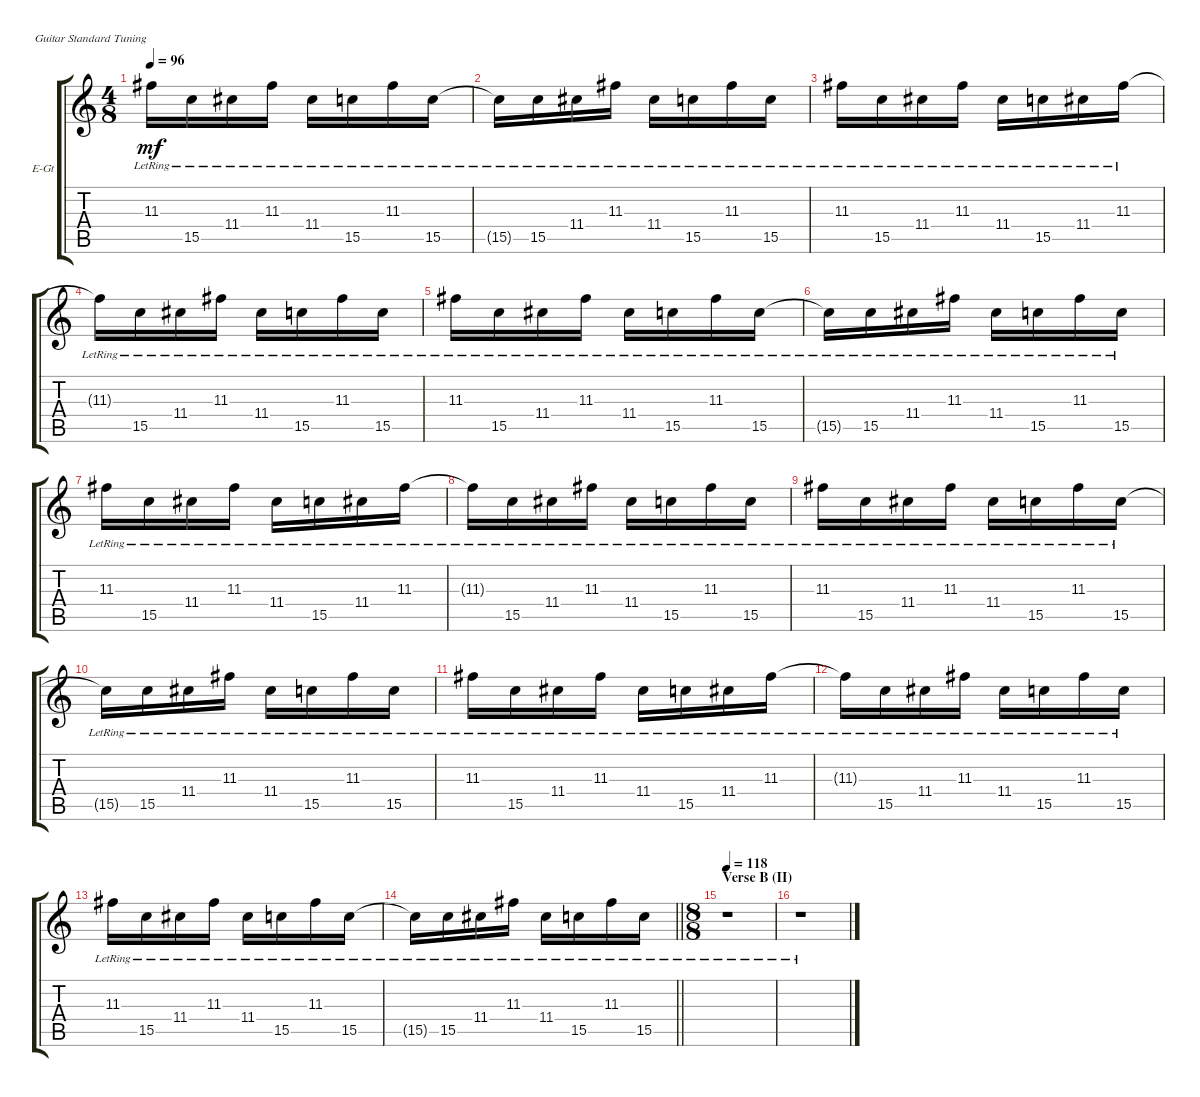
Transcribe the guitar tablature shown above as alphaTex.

\bracketExtendMode groupsimilarinstruments
\firstSystemTrackNameOrientation horizontal
\otherSystemsTrackNameOrientation horizontal
\track ("Paul Masvidal (Clean)" "E-Gt") {instrument electricguitarjazz}
\staff {score tabs}
\tuning (E4 B3 G3 D3 A2 E2)
\ts (4 8)
\tempo 96
\clef g2
\ks c
11.3{lr}.16{dy mf} 15.5{lr}.16 11.4{lr}.16 11.3{lr}.16 11.4{lr}.16 15.5{lr}.16 11.3{lr}.16 15.5{lr}.16 |
15.5{lr t}.16 15.5{lr}.16 11.4{lr}.16 11.3{lr}.16 11.4{lr}.16 15.5{lr}.16 11.3{lr}.16 15.5{lr}.16 |
11.3{lr}.16 15.5{lr}.16 11.4{lr}.16 11.3{lr}.16 11.4{lr}.16 15.5{lr}.16 11.4{lr}.16 11.3{lr}.16 |
11.3{lr t}.16 15.5{lr}.16 11.4{lr}.16 11.3{lr}.16 11.4{lr}.16 15.5{lr}.16 11.3{lr}.16 15.5{lr}.16 |
11.3{lr}.16 15.5{lr}.16 11.4{lr}.16 11.3{lr}.16 11.4{lr}.16 15.5{lr}.16 11.3{lr}.16 15.5{lr}.16 |
15.5{lr t}.16 15.5{lr}.16 11.4{lr}.16 11.3{lr}.16 11.4{lr}.16 15.5{lr}.16 11.3{lr}.16 15.5{lr}.16 |
11.3{lr}.16 15.5{lr}.16 11.4{lr}.16 11.3{lr}.16 11.4{lr}.16 15.5{lr}.16 11.4{lr}.16 11.3{lr}.16 |
11.3{lr t}.16 15.5{lr}.16 11.4{lr}.16 11.3{lr}.16 11.4{lr}.16 15.5{lr}.16 11.3{lr}.16 15.5{lr}.16 |
11.3{lr}.16 15.5{lr}.16 11.4{lr}.16 11.3{lr}.16 11.4{lr}.16 15.5{lr}.16 11.3{lr}.16 15.5{lr}.16 |
15.5{lr t}.16 15.5{lr}.16 11.4{lr}.16 11.3{lr}.16 11.4{lr}.16 15.5{lr}.16 11.3{lr}.16 15.5{lr}.16 |
11.3{lr}.16 15.5{lr}.16 11.4{lr}.16 11.3{lr}.16 11.4{lr}.16 15.5{lr}.16 11.4{lr}.16 11.3{lr}.16 |
11.3{lr t}.16 15.5{lr}.16 11.4{lr}.16 11.3{lr}.16 11.4{lr}.16 15.5{lr}.16 11.3{lr}.16 15.5{lr}.16 |
11.3{lr}.16 15.5{lr}.16 11.4{lr}.16 11.3{lr}.16 11.4{lr}.16 15.5{lr}.16 11.3{lr}.16 15.5{lr}.16 |
\barLineRight lightlight
15.5{lr t}.16 15.5{lr}.16 11.4{lr}.16 11.3{lr}.16 11.4{lr}.16 15.5{lr}.16 11.3{lr}.16 15.5{lr}.16 |
\ts (8 8)
\section ("" "Verse B (II)")
\tempo 118
r.1 |
r.1
